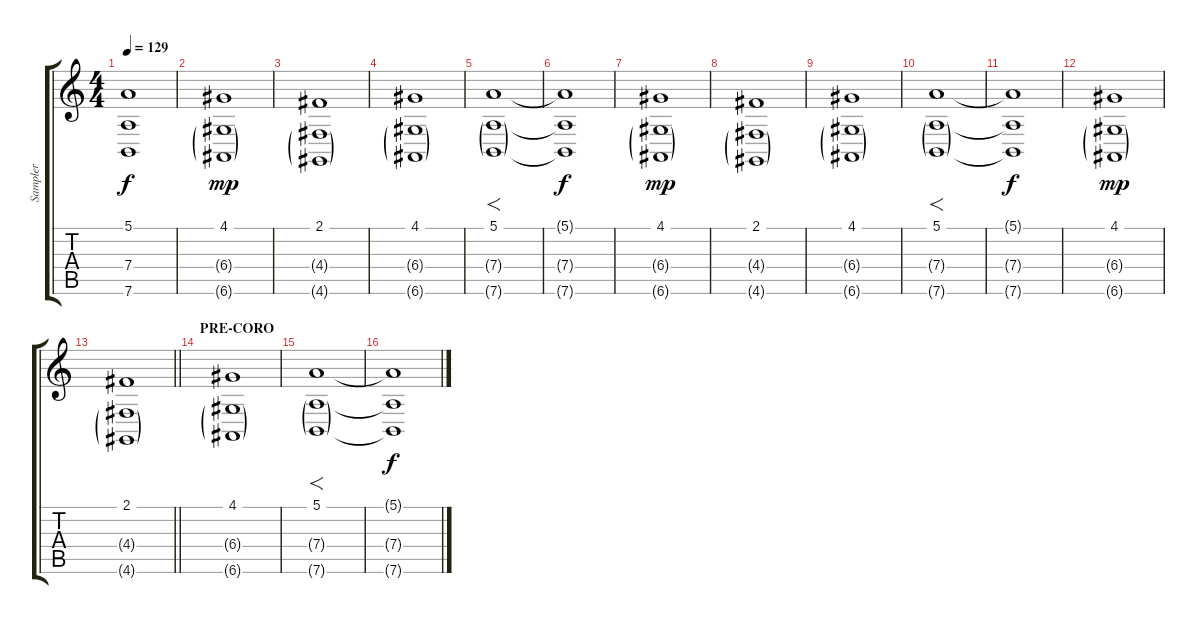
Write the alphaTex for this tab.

\track ("Sampler" "Sampler") {instrument synthstrings2}
\staff {score tabs}
\tuning (E4 B3 G3 D3 A2 E2) {hide}
\ts (4 4)
\tempo 129
\clef g2
\ks c
(5.1{t} 7.4{t} 7.6{t}).1{dy f} |
(4.1 6.4{g} 6.6{g}).1{dy mp} |
(2.1 4.4{g} 4.6{g}).1 |
(4.1 6.4{g} 6.6{g}).1 |
(5.1 7.4{g} 7.6{g}).1{f volume 9} |
(5.1{t} 7.4{t} 7.6{t}).1{dy f} |
(4.1 6.4{g} 6.6{g}).1{dy mp} |
(2.1 4.4{g} 4.6{g}).1 |
(4.1 6.4{g} 6.6{g}).1 |
(5.1 7.4{g} 7.6{g}).1{f volume 9} |
(5.1{t} 7.4{t} 7.6{t}).1{dy f} |
(4.1 6.4{g} 6.6{g}).1{dy mp} |
\barLineRight lightlight
(2.1 4.4{g} 4.6{g}).1 |
\section ("" "PRE-CORO")
(4.1 6.4{g} 6.6{g}).1 |
(5.1 7.4{g} 7.6{g}).1{f volume 9} |
(5.1{t} 7.4{t} 7.6{t}).1{dy f}
